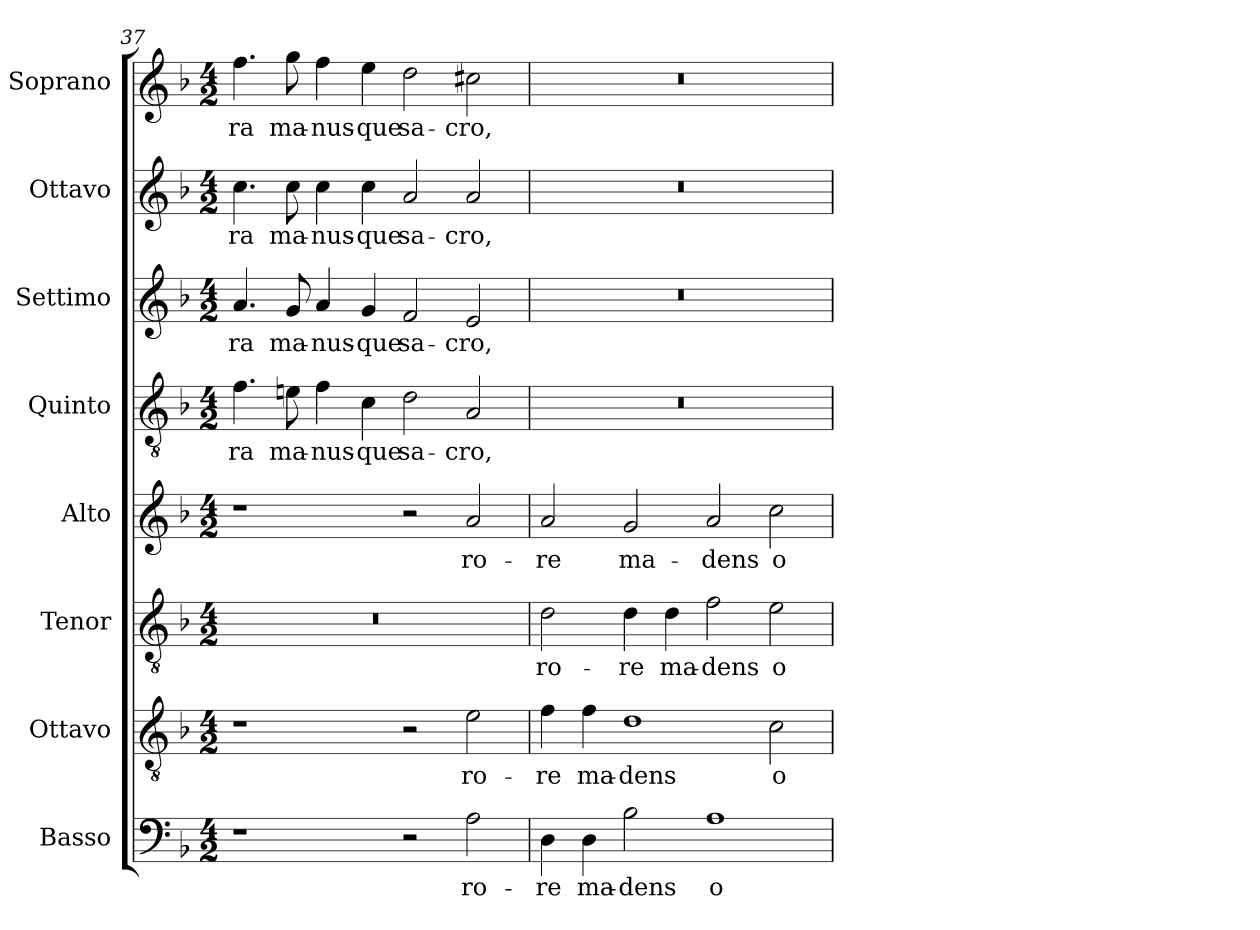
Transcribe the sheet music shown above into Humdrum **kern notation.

**kern	**text	**kern	**text	**kern	**text	**kern	**text	**kern	**text	**kern	**text	**kern	**text	**kern	**text
*part8	*part8	*part7	*part7	*part6	*part6	*part5	*part5	*part4	*part4	*part3	*part3	*part2	*part2	*part1	*part1
*staff8	*staff8	*staff7	*staff7	*staff6	*staff6	*staff5	*staff5	*staff4	*staff4	*staff3	*staff3	*staff2	*staff2	*staff1	*staff1
*I"Basso	*	*I"Ottavo	*	*I"Tenor	*	*I"Alto	*	*I"Quinto	*	*I"Settimo	*	*I"Ottavo	*	*I"Soprano	*
*I'B.	*	*I'Ot.	*	*I'T.	*	*I'A.	*	*I'Q.	*	*I'St.	*	*	*	*I'S.	*
!!LO:PB:g=z
*clefF4	*	*clefGv2	*	*clefGv2	*	*clefG2	*	*clefGv2	*	*clefG2	*	*clefG2	*	*clefG2	*
*	*	*ITrd7c12	*	*ITrd7c12	*	*	*	*ITrd7c12	*	*	*	*	*	*	*
*k[b-]	*	*k[b-]	*	*k[b-]	*	*k[b-]	*	*k[b-]	*	*k[b-]	*	*k[b-]	*	*k[b-]	*
*F:	*	*F:	*	*F:	*	*F:	*	*F:	*	*F:	*	*F:	*	*F:	*
*M4/2	*	*M4/2	*	*M4/2	*	*M4/2	*	*M4/2	*	*M4/2	*	*M4/2	*	*M4/2	*
=37	=37	=37	=37	=37	=37	=37	=37	=37	=37	=37	=37	=37	=37	=37	=37
!	!	!	!	!LO:N:vis=1	!	!	!	!	!	!	!	!	!	!	!
!	!	!	!	!	!	!	!	!	!LO:LY:b:color=#000000	!	!	!	!	!	!
!	!	!	!	!	!	!	!	!	!	!	!LO:LY:b:color=#000000	!	!	!	!
!	!	!	!	!	!	!	!	!	!	!	!	!	!LO:LY:b:color=#000000	!	!
!	!	!	!	!	!	!	!	!	!	!	!	!	!	!	!LO:LY:b:color=#000000
1r	.	1r	.	0r	.	1r	.	4.Fi\	-ra	4.ai/	-ra	4.cci\	-ra	4.ffi\	-ra
!	!	!	!	!	!	!	!	!	!LO:LY:b:color=#000000	!	!	!	!	!	!
!	!	!	!	!	!	!	!	!	!	!	!LO:LY:b:color=#000000	!	!	!	!
!	!	!	!	!	!	!	!	!	!	!	!	!	!LO:LY:b:color=#000000	!	!
!	!	!	!	!	!	!	!	!	!	!	!	!	!	!	!LO:LY:b:color=#000000
.	.	.	.	.	.	.	.	8Eni\	ma-	8gi/	ma-	8cci\	ma-	8ggi\	ma-
!	!	!	!	!	!	!	!	!	!LO:LY:b:color=#000000	!	!	!	!	!	!
!	!	!	!	!	!	!	!	!	!	!	!LO:LY:b:color=#000000	!	!	!	!
!	!	!	!	!	!	!	!	!	!	!	!	!	!LO:LY:b:color=#000000	!	!
!	!	!	!	!	!	!	!	!	!	!	!	!	!	!	!LO:LY:b:color=#000000
.	.	.	.	.	.	.	.	4Fi\	-nus-	4ai/	-nus-	4cci\	-nus-	4ffi\	-nus-
!	!	!	!	!	!	!	!	!	!LO:LY:b:color=#000000	!	!	!	!	!	!
!	!	!	!	!	!	!	!	!	!	!	!LO:LY:b:color=#000000	!	!	!	!
!	!	!	!	!	!	!	!	!	!	!	!	!	!LO:LY:b:color=#000000	!	!
!	!	!	!	!	!	!	!	!	!	!	!	!	!	!	!LO:LY:b:color=#000000
.	.	.	.	.	.	.	.	4Ci\	-que	4gi/	-que	4cci\	-que	4eei\	-que
!	!	!	!	!	!	!	!	!	!LO:LY:b:color=#000000	!	!	!	!	!	!
!	!	!	!	!	!	!	!	!	!	!	!LO:LY:b:color=#000000	!	!	!	!
!	!	!	!	!	!	!	!	!	!	!	!	!	!LO:LY:b:color=#000000	!	!
!	!	!	!	!	!	!	!	!	!	!	!	!	!	!	!LO:LY:b:color=#000000
2r	.	2r	.	.	.	2r	.	2Di\	sa-	2fi/	sa-	2ai/	sa-	2ddi\	sa-
!	!LO:LY:b:color=#000000	!	!	!	!	!	!	!	!	!	!	!	!	!	!
!	!	!	!LO:LY:b:color=#000000	!	!	!	!	!	!	!	!	!	!	!	!
!	!	!	!	!	!	!	!LO:LY:b:color=#000000	!	!	!	!	!	!	!	!
!	!	!	!	!	!	!	!	!	!LO:LY:b:color=#000000	!	!	!	!	!	!
!	!	!	!	!	!	!	!	!	!	!	!LO:LY:b:color=#000000	!	!	!	!
!	!	!	!	!	!	!	!	!	!	!	!	!	!LO:LY:b:color=#000000	!	!
!	!	!	!	!	!	!	!	!	!	!	!	!	!	!	!LO:LY:b:color=#000000
2Ai\	ro-	2Ei\	ro-	.	.	2ai/	ro-	2AAi/	-cro,	2ei/	-cro,	2ai/	-cro,	2cc#Xi\	-cro,
=38	=38	=38	=38	=38	=38	=38	=38	=38	=38	=38	=38	=38	=38	=38	=38
!	!LO:LY:b:color=#000000	!	!	!	!	!	!	!	!	!	!	!	!	!	!
!	!	!	!LO:LY:b:color=#000000	!	!	!	!	!	!	!	!	!	!	!	!
!	!	!	!	!	!LO:LY:b:color=#000000	!	!	!	!	!	!	!	!	!	!
!	!	!	!	!	!	!	!LO:LY:b:color=#000000	!LO:N:vis=1	!	!LO:N:vis=1	!	!LO:N:vis=1	!	!LO:N:vis=1	!
4Di\	-re	4Fi\	-re	2Di\	ro-	2ai/	-re	0r	.	0r	.	0r	.	0r	.
!	!LO:LY:b:color=#000000	!	!	!	!	!	!	!	!	!	!	!	!	!	!
!	!	!	!LO:LY:b:color=#000000	!	!	!	!	!	!	!	!	!	!	!	!
4Di\	ma-	4Fi\	ma-	.	.	.	.	.	.	.	.	.	.	.	.
!	!LO:LY:b:color=#000000	!	!	!	!	!	!	!	!	!	!	!	!	!	!
!	!	!	!LO:LY:b:color=#000000	!	!	!	!	!	!	!	!	!	!	!	!
!	!	!	!	!	!LO:LY:b:color=#000000	!	!	!	!	!	!	!	!	!	!
!	!	!	!	!	!	!	!LO:LY:b:color=#000000	!	!	!	!	!	!	!	!
2B-i\	-dens	1Di	-dens	4Di\	-re	2gi/	ma-	.	.	.	.	.	.	.	.
!	!	!	!	!	!LO:LY:b:color=#000000	!	!	!	!	!	!	!	!	!	!
.	.	.	.	4Di\	ma-	.	.	.	.	.	.	.	.	.	.
!	!LO:LY:b:color=#000000	!	!	!	!	!	!	!	!	!	!	!	!	!	!
!	!	!	!	!	!LO:LY:b:color=#000000	!	!	!	!	!	!	!	!	!	!
!	!	!	!	!	!	!	!LO:LY:b:color=#000000	!	!	!	!	!	!	!	!
1Ai	o-	.	.	2Fi\	-dens	2ai/	-dens	.	.	.	.	.	.	.	.
!	!	!	!LO:LY:b:color=#000000	!	!	!	!	!	!	!	!	!	!	!	!
!	!	!	!	!	!LO:LY:b:color=#000000	!	!	!	!	!	!	!	!	!	!
!	!	!	!	!	!	!	!LO:LY:b:color=#000000	!	!	!	!	!	!	!	!
.	.	2Ci\	o-	2Ei\	o-	2cci\	o-	.	.	.	.	.	.	.	.
=	=	=	=	=	=	=	=	=	=	=	=	=	=	=	=
*-	*-	*-	*-	*-	*-	*-	*-	*-	*-	*-	*-	*-	*-	*-	*-
